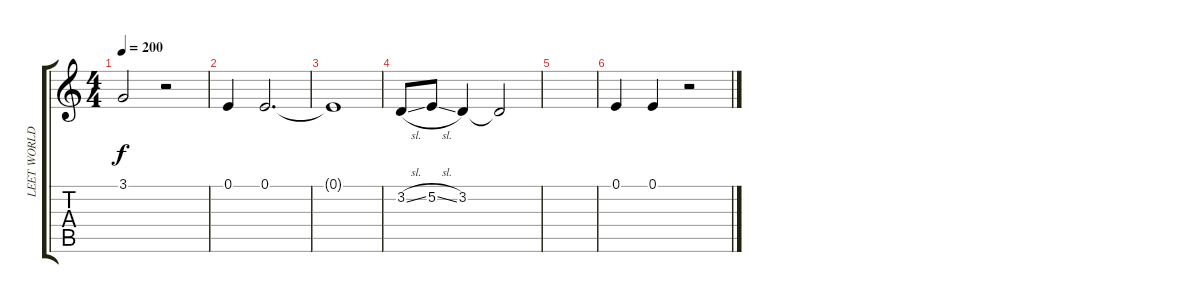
\track ("LEET WORLD!!!" "LEET WORLD") {instrument oboe}
\staff {score tabs}
\tuning (E4 B3 G3 D3 A2 E2) {hide}
\ts (4 4)
\tempo 200
\clef g2
\ks c
3.1.2{dy f} r.2 |
0.1.4 0.1.2{d} |
0.1{t}.1 |
3.2{sl}.8 5.2{sl}.8 3.2.4 3.2{t}.2 |
|
0.1.4 0.1.4 r.2
